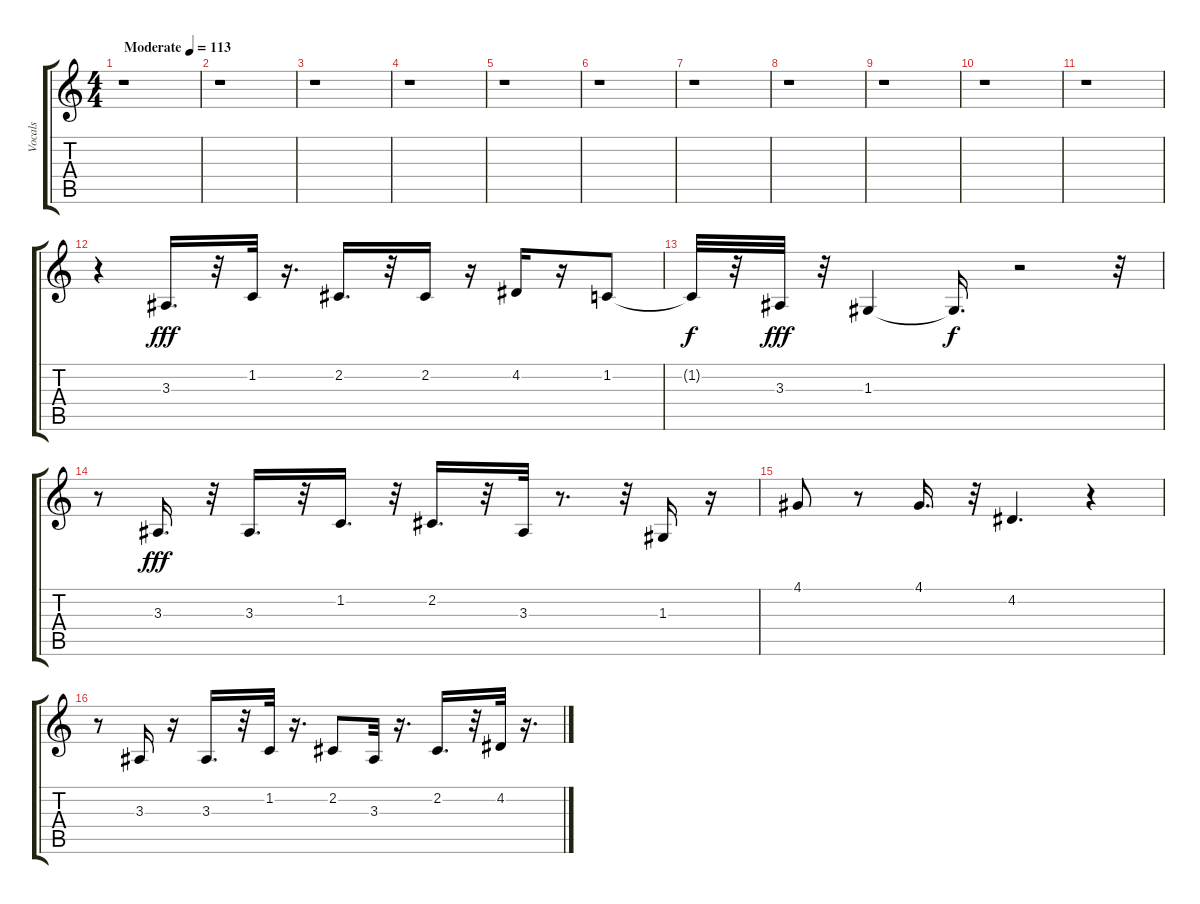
\track ("Vocals" "Vocals") {instrument tenorsax}
\staff {score tabs}
\tuning (E4 B3 G3 D3 A2 E2) {hide}
\ts (4 4)
\tempo (113 "Moderate")
\clef g2
\ks c
r.1{dy fff instrument tenorsax} |
r.1 |
r.1 |
r.1 |
r.1 |
r.1 |
r.1 |
r.1 |
r.1 |
r.1 |
r.1 |
r.4 3.3.16{d} r.32 1.2.32 r.16{d} 2.2.16{d} r.32 2.2.16 r.16 4.2.16 r.16 1.2.8 |
1.2{t}.32{dy f} r.32 3.3.32{dy fff} r.32 1.3.4 1.3{t}.16{d dy f} r.2 r.32 |
r.8 3.3.16{d dy fff} r.32 3.3.16{d} r.32 1.2.16{d} r.32 2.2.16{d} r.32 3.3.32 r.8{d} r.32 1.3.16 r.16 |
4.1.8 r.8 4.1.16{d} r.32 4.2.4{d} r.4 |
r.8 3.3.16 r.16 3.3.16{d} r.32 1.2.32 r.16{d} 2.2.8 3.3.32 r.16{d} 2.2.16{d} r.32 4.2.32 r.16{d}
